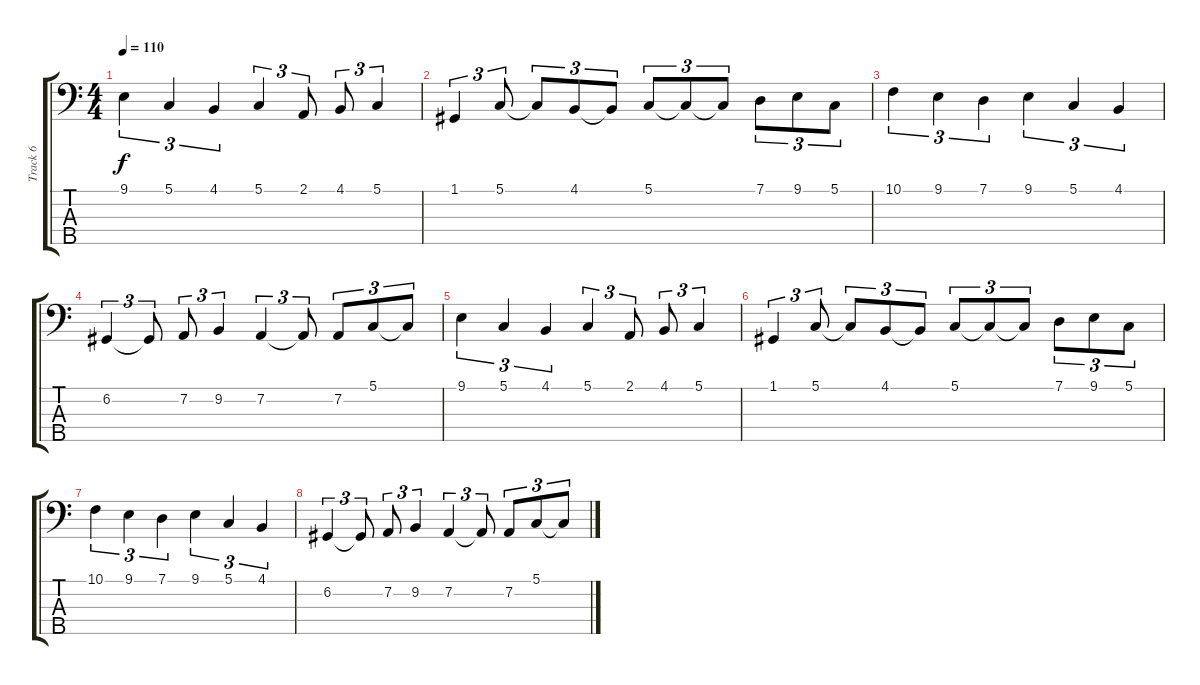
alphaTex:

\track ("Track 6" "Track 6") {instrument acousticgrandpiano}
\staff {score tabs}
\tuning (G2 D2 A1 E1 B0) {hide}
\ts (4 4)
\tempo 110
\clef f4
\ks c
9.1.4{tu (3 2) dy f instrument harpsichord} 5.1.4{tu (3 2)} 4.1.4{tu (3 2)} 5.1.4{tu (3 2)} 2.1.8{tu (3 2)} 4.1.8{tu (3 2)} 5.1.4{tu (3 2)} |
1.1.4{tu (3 2)} 5.1.8{tu (3 2)} 5.1{t}.8{tu (3 2)} 4.1.8{tu (3 2)} 4.1{t}.8{tu (3 2)} 5.1.8{tu (3 2)} 5.1{t}.8{tu (3 2)} 5.1{t}.8{tu (3 2)} 7.1.8{tu (3 2)} 9.1.8{tu (3 2)} 5.1.8{tu (3 2)} |
10.1.4{tu (3 2)} 9.1.4{tu (3 2)} 7.1.4{tu (3 2)} 9.1.4{tu (3 2)} 5.1.4{tu (3 2)} 4.1.4{tu (3 2)} |
6.2.4{tu (3 2)} 6.2{t}.8{tu (3 2)} 7.2.8{tu (3 2)} 9.2.4{tu (3 2)} 7.2.4{tu (3 2)} 7.2{t}.8{tu (3 2)} 7.2.8{tu (3 2)} 5.1.8{tu (3 2)} 5.1{t}.8{tu (3 2)} |
9.1.4{tu (3 2) instrument harpsichord} 5.1.4{tu (3 2)} 4.1.4{tu (3 2)} 5.1.4{tu (3 2)} 2.1.8{tu (3 2)} 4.1.8{tu (3 2)} 5.1.4{tu (3 2)} |
1.1.4{tu (3 2)} 5.1.8{tu (3 2)} 5.1{t}.8{tu (3 2)} 4.1.8{tu (3 2)} 4.1{t}.8{tu (3 2)} 5.1.8{tu (3 2)} 5.1{t}.8{tu (3 2)} 5.1{t}.8{tu (3 2)} 7.1.8{tu (3 2)} 9.1.8{tu (3 2)} 5.1.8{tu (3 2)} |
10.1.4{tu (3 2)} 9.1.4{tu (3 2)} 7.1.4{tu (3 2)} 9.1.4{tu (3 2)} 5.1.4{tu (3 2)} 4.1.4{tu (3 2)} |
6.2.4{tu (3 2)} 6.2{t}.8{tu (3 2)} 7.2.8{tu (3 2)} 9.2.4{tu (3 2)} 7.2.4{tu (3 2)} 7.2{t}.8{tu (3 2)} 7.2.8{tu (3 2)} 5.1.8{tu (3 2)} 5.1{t}.8{tu (3 2)}
